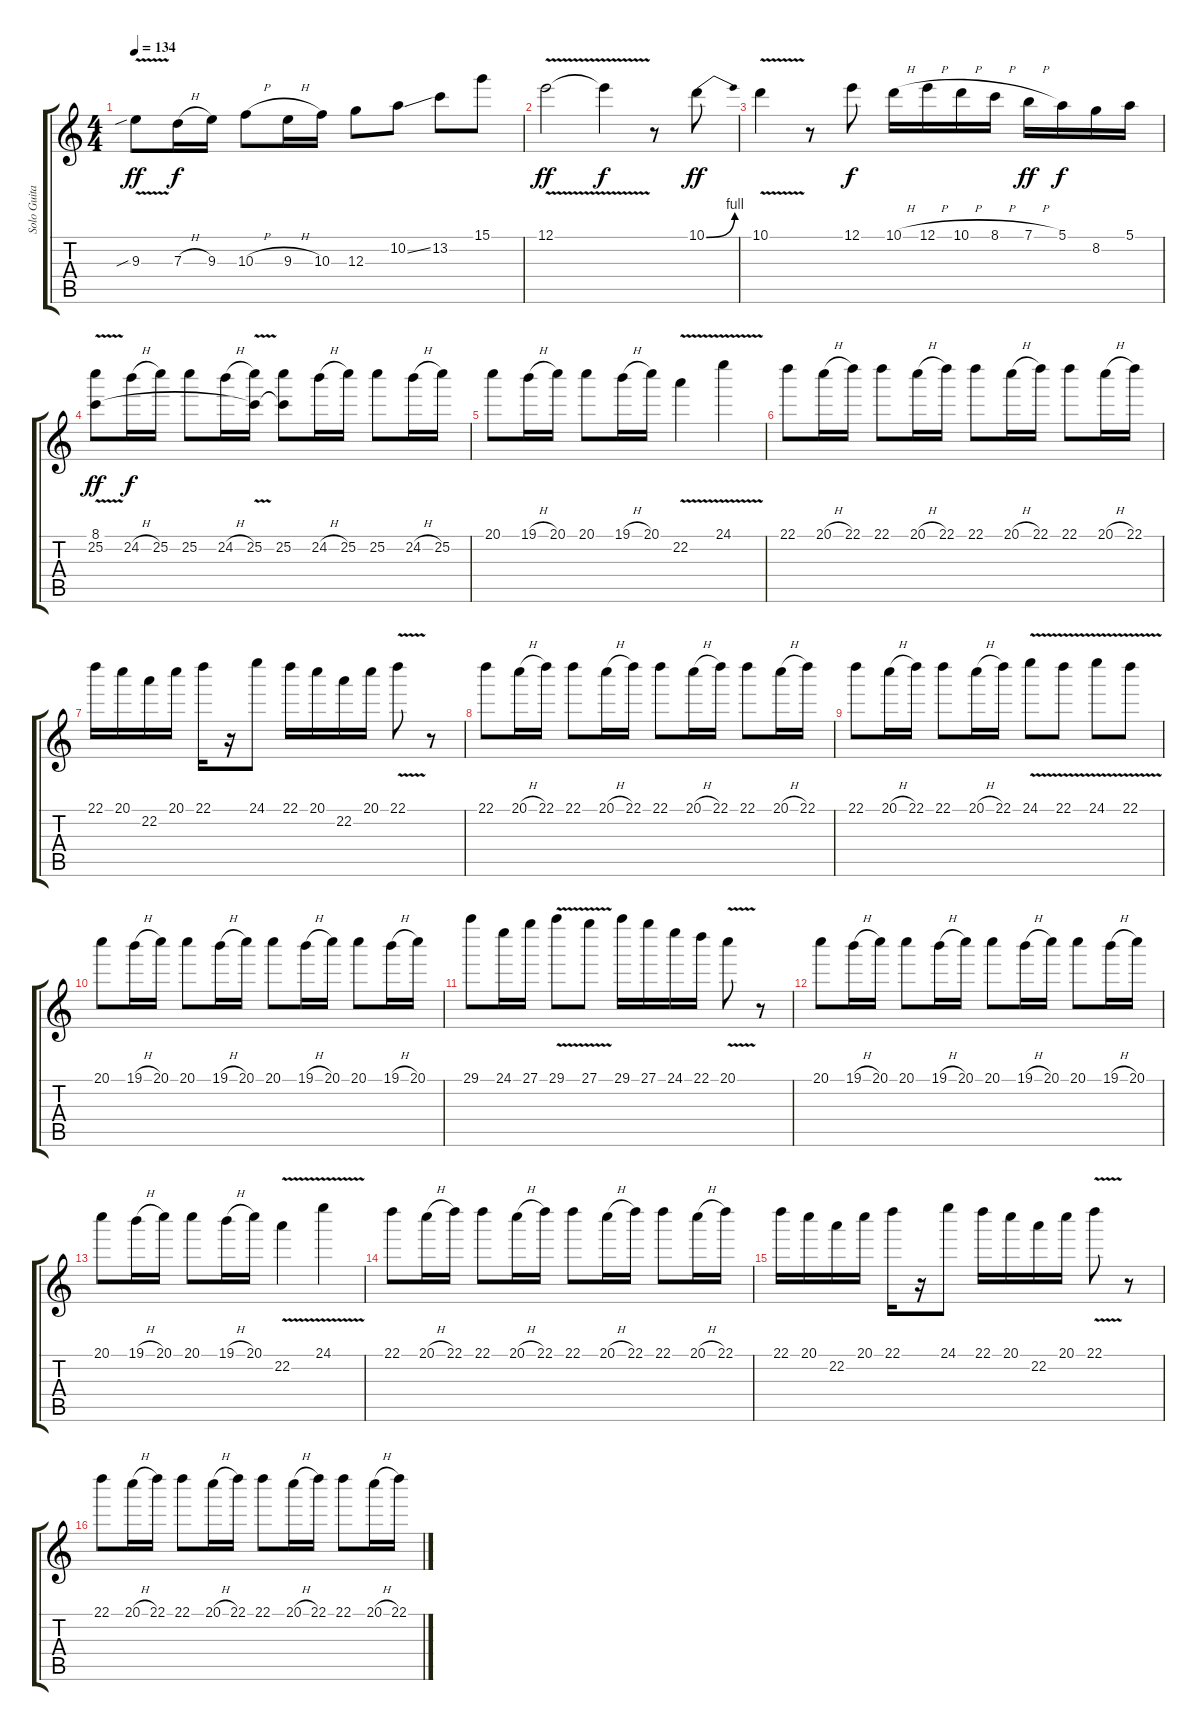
\track ("Solo Guitar" "Solo Guita") {instrument distortionguitar}
\staff {score tabs}
\tuning (E4 B3 G3 D3 A2 E2) {hide}
\ts (4 4)
\tempo 134
\clef g2
\ks c
9.3{v sib}.8{dy ff} 7.3{h}.16{dy f} 9.3.16 10.3{h}.8 9.3{h}.16 10.3.16 12.3.8 10.2{ss}.8 13.2.8 15.1.8 |
12.1{v}.2{dy ff} 12.1{t}.4{dy f} r.8 10.1{be (bend 0 0 60 4)}.8{dy ff} |
10.1{v}.4 r.8 12.1.8{dy f} 10.1{h}.16 12.1{h}.16 10.1{h}.16 8.1{h}.16 7.1{h}.16{dy ff} 5.1.16{dy f} 8.2.16 5.1.16 |
(8.1{v} 25.2{v}).8{dy ff volume 8} 24.2{h}.16{dy f} 25.2.16 25.2.8 24.2{h}.16 (8.1{t} 25.2).16 (8.1{t} 25.2).8 24.2{h}.16 25.2.16 25.2.8 24.2{h}.16 25.2.16 |
20.1.8 19.1{h}.16 20.1.16 20.1.8 19.1{h}.16 20.1.16 22.2{v}.4 24.1{v}.4 |
22.1.8 20.1{h}.16 22.1.16 22.1.8 20.1{h}.16 22.1.16 22.1.8 20.1{h}.16 22.1.16 22.1.8 20.1{h}.16 22.1.16 |
22.1.16 20.1.16 22.2.16 20.1.16 22.1.16 r.16 24.1.8 22.1.16 20.1.16 22.2.16 20.1.16 22.1{v}.8 r.8 |
22.1.8 20.1{h}.16 22.1.16 22.1.8 20.1{h}.16 22.1.16 22.1.8 20.1{h}.16 22.1.16 22.1.8 20.1{h}.16 22.1.16 |
22.1.8 20.1{h}.16 22.1.16 22.1.8 20.1{h}.16 22.1.16 24.1{v}.8 22.1{v}.8 24.1{v}.8 22.1{v}.8 |
20.1.8 19.1{h}.16 20.1.16 20.1.8 19.1{h}.16 20.1.16 20.1.8 19.1{h}.16 20.1.16 20.1.8 19.1{h}.16 20.1.16 |
29.1.8 24.1.16 27.1.16 29.1{v}.8 27.1{v}.8 29.1.16 27.1.16 24.1.16 22.1.16 20.1{v}.8 r.8 |
20.1.8 19.1{h}.16 20.1.16 20.1.8 19.1{h}.16 20.1.16 20.1.8 19.1{h}.16 20.1.16 20.1.8 19.1{h}.16 20.1.16 |
20.1.8 19.1{h}.16 20.1.16 20.1.8 19.1{h}.16 20.1.16 22.2{v}.4 24.1{v}.4 |
22.1.8 20.1{h}.16 22.1.16 22.1.8 20.1{h}.16 22.1.16 22.1.8 20.1{h}.16 22.1.16 22.1.8 20.1{h}.16 22.1.16 |
22.1.16 20.1.16 22.2.16 20.1.16 22.1.16 r.16 24.1.8 22.1.16 20.1.16 22.2.16 20.1.16 22.1{v}.8 r.8 |
22.1.8 20.1{h}.16 22.1.16 22.1.8 20.1{h}.16 22.1.16 22.1.8 20.1{h}.16 22.1.16 22.1.8 20.1{h}.16 22.1.16
